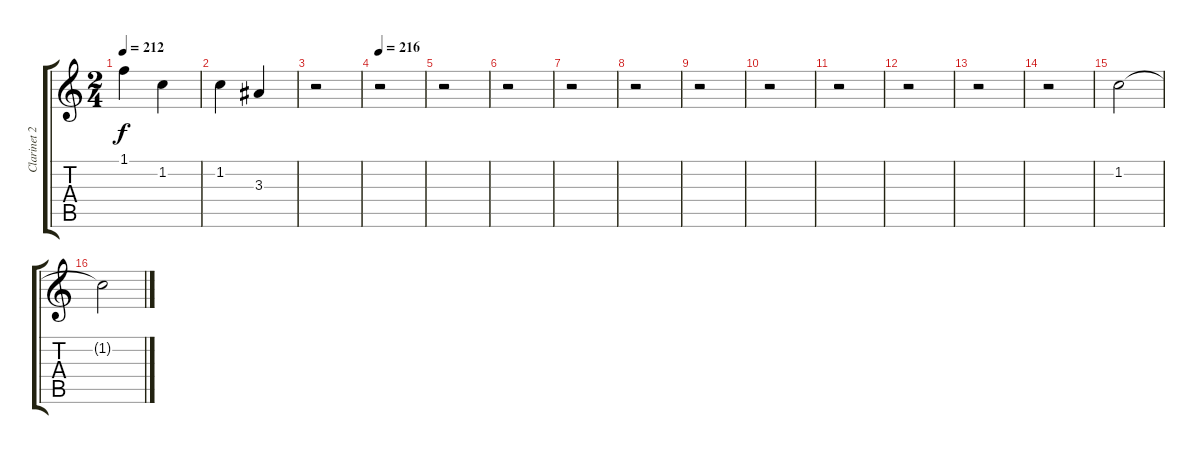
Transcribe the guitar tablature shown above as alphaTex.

\track ("Clarinet 2" "Clarinet 2") {instrument acousticguitarnylon}
\staff {score tabs}
\tuning (E4 B3 G3 D3 A2 E2) {hide}
\ts (2 4)
\tempo 212
\clef g2
\ks c
1.1.4{dy f} 1.2.4 |
1.2.4 3.3.4 |
r.2 |
\tempo 216
r.2 |
r.2 |
r.2 |
r.2 |
r.2 |
r.2 |
r.2 |
r.2 |
r.2 |
r.2 |
r.2 |
1.2.2 |
1.2{t}.2
